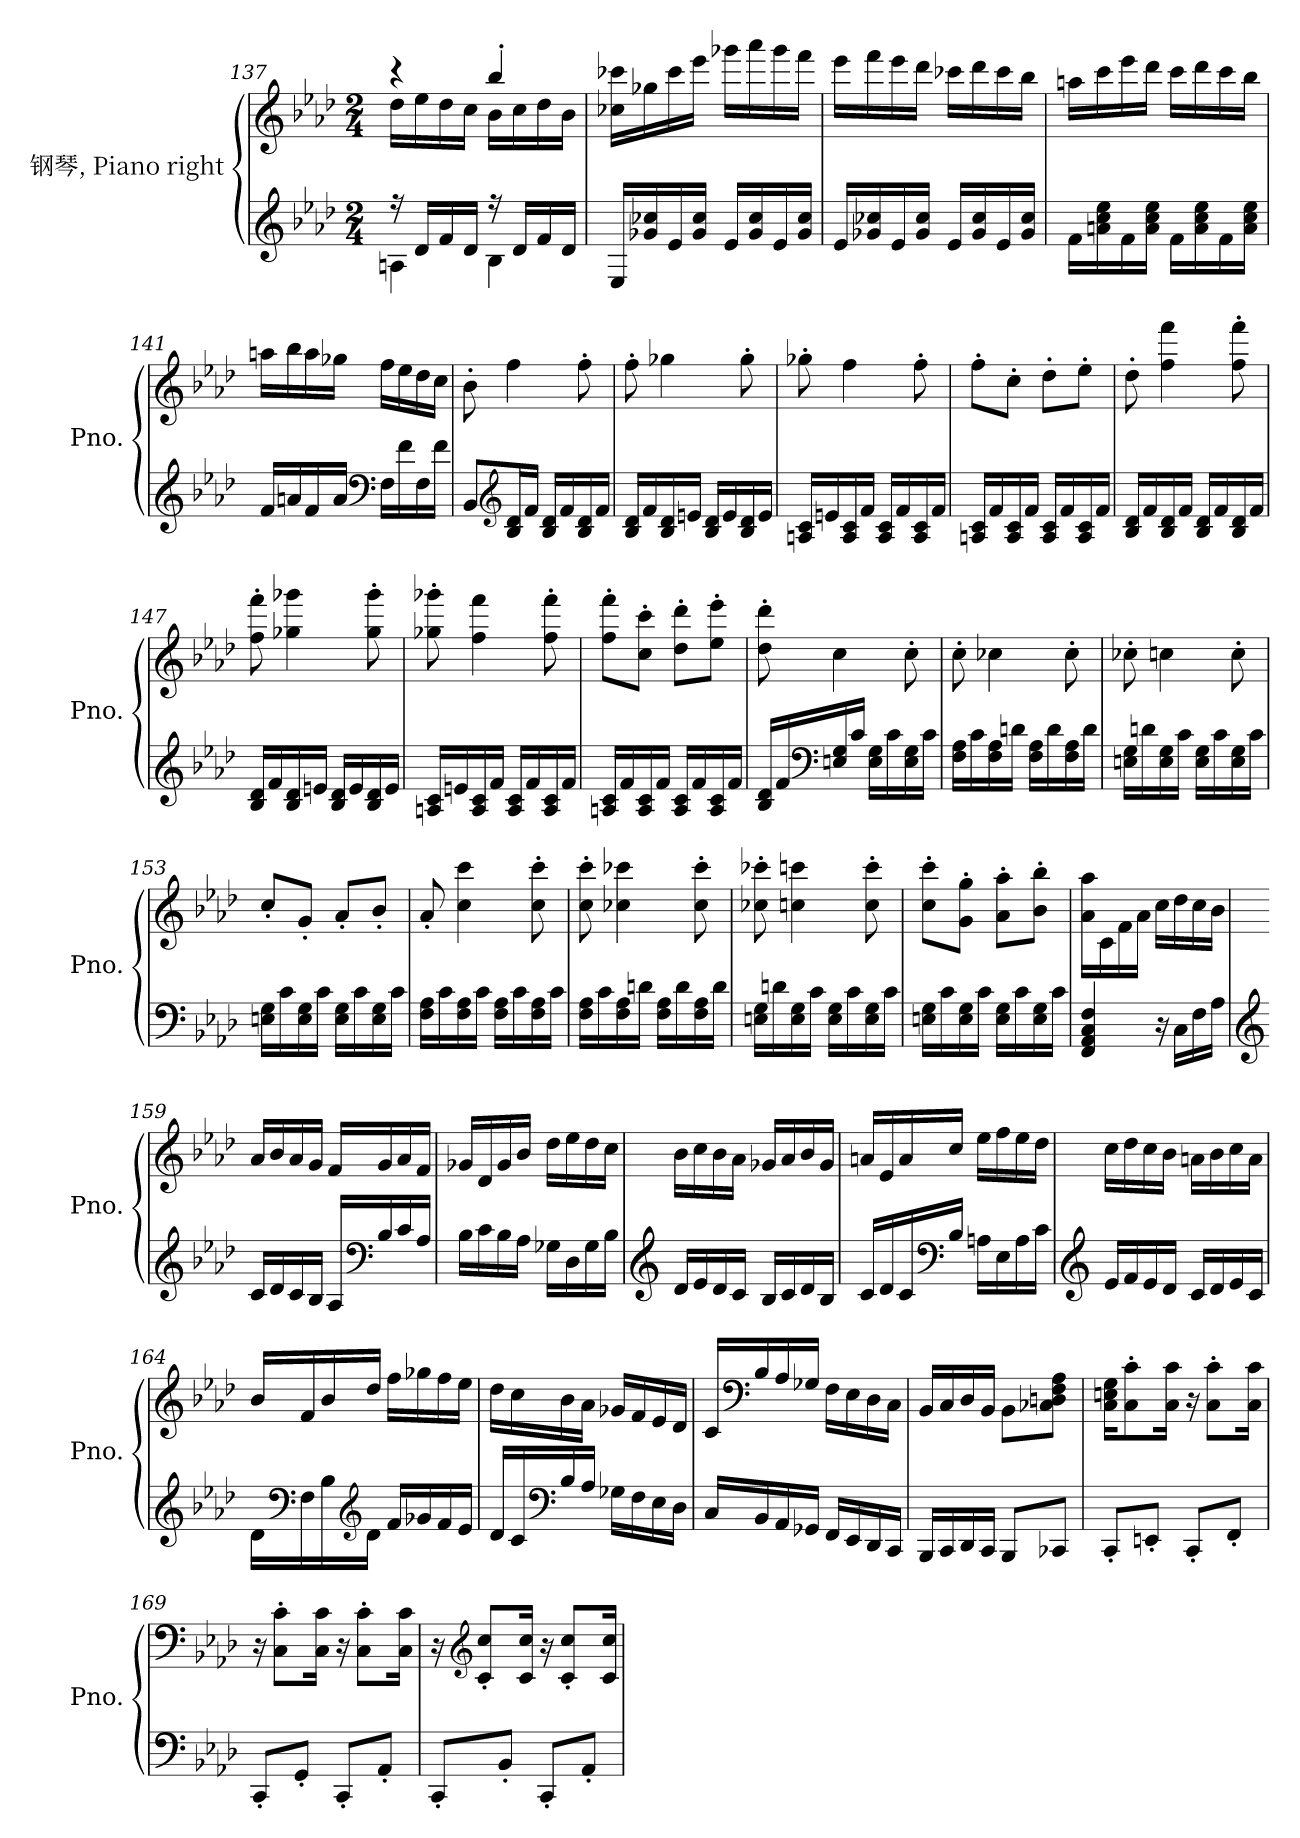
**kern	**kern
*part1	*part1
*staff2	*staff1
*I"钢琴, Piano right	*
*I'Pno.	*
*clefG2	*clefG2
*k[b-e-a-d-]	*k[b-e-a-d-]
*M2/4	*M2/4
=137	=137
*^	*^
16r	4An\	4r	16dd-\LL
*	*	*MM144	*
16d-/LL	.	.	16ee-\
16f/	.	.	16dd-\
*	*	*MM143	*
16d-/JJ	.	.	16cc\JJ
16r	4B-\	4bb-'/	16b-\LL
16d-/LL	.	.	16cc\
16f/	.	.	16dd-\
16d-/JJ	.	.	16b-\JJ
*v	*v	*	*
*	*v	*v
=138	=138
*	*MM144
16E-/LL	16cc-X\ 16ccc-X\LL
16g-X/ 16cc-X/	16gg-X\
16e-/	16ccc-\
16g-/ 16cc-/JJ	16eee-\JJ
16e-/LL	16ggg-X\LL
16g-/ 16cc-/	16aaa-\
*	*MM147
16e-/	16ggg-\
16g-/ 16cc-/JJ	16fff\JJ
=139	=139
16e-/LL	16eee-\LL
16g-X/ 16cc-X/	16fff\
*	*MM147
16e-/	16eee-\
16g-/ 16cc-/JJ	16ddd-\JJ
16e-/LL	16ccc-X\LL
16g-/ 16cc-/	16ddd-\
16e-/	16ccc-\
*	*MM144
16g-/ 16cc-/JJ	16bb-\JJ
!!LO:PB:g=z
=140	=140
16f\LL	16aan\LL
16an\ 16cc\ 16ee-\	16ccc\
*	*MM145
16f\	16eee-\
16a\ 16cc\ 16ee-\JJ	16ddd-\JJ
16f\LL	16ccc\LL
16a\ 16cc\ 16ee-\	16ddd-\
*	*MM144
16f\	16ccc\
16a\ 16cc\ 16ee-\JJ	16bb-\JJ
=141	=141
*	*MM144
16f/LL	16aan\LL
16an/	16bb-\
16f/	16aa\
16a/JJ	16gg-X\JJ
*clefF4	*
16F\LL	16ff\LL
16f\	16ee-\
16F\	16dd-\
16f\JJ	16cc\JJ
=142	=142
*	*MM134
8BB-/L	8b-'\
*clefG2	*
*	*MM142
16B-/ 16d-/L	4ff\
16f/JJ	.
16B-/ 16d-/LL	.
16f/	.
16B-/ 16d-/	8ff'\
16f/JJ	.
=143	=143
*	*MM138
16B-/ 16d-/LL	8ff'\
16f/	.
*	*MM142
16B-/ 16d-/	4gg-X\
16en/JJ	.
16B-/ 16d-/LL	.
16e/	.
16B-/ 16d-/	8gg-'\
16e/JJ	.
!!LO:LB:g=z
=144	=144
*	*MM136
16An/ 16c/LL	8gg-X'\
16en/	.
*	*MM142
16A/ 16c/	4ff\
16f/JJ	.
16A/ 16c/LL	.
16f/	.
16A/ 16c/	8ff'\
16f/JJ	.
=145	=145
*	*MM136
16An/ 16c/LL	8ff'\L
16f/	.
*	*MM141
16A/ 16c/	8cc'\J
16f/JJ	.
16A/ 16c/LL	8dd-'\L
16f/	.
16A/ 16c/	8ee-'\J
16f/JJ	.
=146	=146
*	*MM134
16B-/ 16d-/LL	8dd-'\
16f/	.
*	*MM142
16B-/ 16d-/	4ff\ 4fff\
16f/JJ	.
16B-/ 16d-/LL	.
16f/	.
16B-/ 16d-/	8ff\' 8fff\'
16f/JJ	.
=147	=147
*	*MM138
16B-/ 16d-/LL	8ff\' 8fff\'
16f/	.
*	*MM142
16B-/ 16d-/	4gg-X\ 4ggg-X\
16en/JJ	.
16B-/ 16d-/LL	.
16e/	.
16B-/ 16d-/	8gg-\' 8ggg-\'
16e/JJ	.
!!LO:LB:g=z
=148	=148
*	*MM136
16An/ 16c/LL	8gg-X\' 8ggg-X\'
16en/	.
*	*MM142
16A/ 16c/	4ff\ 4fff\
16f/JJ	.
16A/ 16c/LL	.
16f/	.
16A/ 16c/	8ff\' 8fff\'
16f/JJ	.
=149	=149
*	*MM136
16An/ 16c/LL	8ff\' 8fff\'L
16f/	.
*	*MM141
16A/ 16c/	8cc\' 8ccc\'J
16f/JJ	.
16A/ 16c/LL	8dd-\' 8ddd-\'L
16f/	.
16A/ 16c/	8ee-\' 8eee-\'J
16f/JJ	.
=150	=150
*	*MM134
16B-/ 16d-/LL	8dd-\' 8ddd-\'
16f/	.
*clefF4	*
*	*MM142
16En/ 16G/	4cc\
16c/JJ	.
16E\ 16G\LL	.
16c\	.
16E\ 16G\	8cc'\
16c\JJ	.
=151	=151
*	*MM138
16F\ 16A-\LL	8cc'\
16c\	.
*	*MM142
16F\ 16A-\	4cc-X\
16dn\JJ	.
16F\ 16A-\LL	.
16d\	.
16F\ 16A-\	8cc-'\
16d\JJ	.
!!LO:LB:g=z
=152	=152
*	*MM136
16En\ 16G\LL	8cc-X'\
16dn\	.
*	*MM142
16E\ 16G\	4ccn\
16c\JJ	.
16E\ 16G\LL	.
16c\	.
16E\ 16G\	8cc'\
16c\JJ	.
=153	=153
*	*MM136
16En\ 16G\LL	8cc'/L
16c\	.
*	*MM141
16E\ 16G\	8g'/J
16c\JJ	.
16E\ 16G\LL	8a-'/L
16c\	.
16E\ 16G\	8b-'/J
16c\JJ	.
=154	=154
*	*MM134
16F\ 16A-\LL	8a-'/
16c\	.
*	*MM142
16F\ 16A-\	4cc\ 4ccc\
16c\JJ	.
16F\ 16A-\LL	.
16c\	.
16F\ 16A-\	8cc\' 8ccc\'
16c\JJ	.
=155	=155
*	*MM138
16F\ 16A-\LL	8cc\' 8ccc\'
16c\	.
*	*MM142
16F\ 16A-\	4cc-X\ 4ccc-X\
16dn\JJ	.
16F\ 16A-\LL	.
16d\	.
16F\ 16A-\	8cc-\' 8ccc-\'
16d\JJ	.
!!LO:LB:g=z
=156	=156
*	*MM136
16En\ 16G\LL	8cc-X\' 8ccc-X\'
16dn\	.
*	*MM142
16E\ 16G\	4ccn\ 4cccn\
16c\JJ	.
16E\ 16G\LL	.
16c\	.
16E\ 16G\	8cc\' 8ccc\'
16c\JJ	.
=157	=157
*	*MM136
16En\ 16G\LL	8cc\' 8ccc\'L
16c\	.
*	*MM141
16E\ 16G\	8g\' 8gg\'J
16c\JJ	.
16E\ 16G\LL	8a-\' 8aa-\'L
16c\	.
16E\ 16G\	8b-\' 8bb-\'J
16c\JJ	.
=158	=158
*	*MM110
4FF/ 4AA-/ 4C/ 4F/	16a-\ 16aa-\LL
*	*MM142
.	16c\
.	16f\
.	16a-\JJ
16r	16cc\LL
16C\LL	16dd-\
*	*MM143
16F\	16cc\
16A-\JJ	16b-\JJ
=159	=159
*clefG2	*
16c/LL	16a-/LL
16d-/	16b-/
16c/	16a-/
16B-/JJ	16g/JJ
16A-/LL	16f/LL
*clefF4	*
16B-/	16g/
16c/	16a-/
16A-/JJ	16f/JJ
!!LO:LB:g=z
=160	=160
*	*MM137
16B-\LL	16g-X/LL
*	*MM142
16c\	16d-/
16B-\	16g-/
16A-\JJ	16b-/JJ
16G-X\LL	16dd-\LL
16D-\	16ee-\
*	*MM143
16G-\	16dd-\
16B-\JJ	16cc\JJ
=161	=161
*clefG2	*
16d-/LL	16b-\LL
16e-/	16cc\
16d-/	16b-\
16c/JJ	16a-\JJ
16B-/LL	16g-X/LL
16c/	16a-/
16d-/	16b-/
16B-/JJ	16g-/JJ
=162	=162
*	*MM139
16c/LL	16an/LL
*	*MM142
16d-/	16e-/
16c/	16a/
*clefF4	*
16B-/JJ	16cc/JJ
16An\LL	16ee-\LL
16E-\	16ff\
*	*MM143
16A\	16ee-\
16c\JJ	16dd-\JJ
=163	=163
*clefG2	*
16e-/LL	16cc\LL
16f/	16dd-\
16e-/	16cc\
16d-/JJ	16b-\JJ
16c/LL	16an\LL
16d-/	16b-\
16e-/	16cc\
16c/JJ	16a\JJ
!!LO:PB:g=z
=164	=164
*	*MM139
16d-\LL	16b-/LL
*clefF4	*
*	*MM142
16F\	16f/
16B-\	16b-/
*clefG2	*
16d-\JJ	16dd-/JJ
16f/LL	16ff\LL
16g-X/	16gg-X\
*	*MM143
16f/	16ff\
16e-/JJ	16ee-\JJ
=165	=165
16d-/LL	16dd-\LL
16c/	16cc\
*clefF4	*
16B-/	16b-\
16A-/JJ	16a-\JJ
16G-X\LL	16g-X/LL
16F\	16f/
16E-\	16e-/
16D-\JJ	16d-/JJ
=166	=166
16C/LL	16c/LL
*	*clefF4
16BB-/	16B-/
16AA-/	16A-/
16GG-X/JJ	16G-X/JJ
16FF/LL	16F\LL
16EE-/	16E-\
16DD-/	16D-\
16CC/JJ	16C\JJ
!!LO:LB:g=z
=167	=167
16BBB-/LL	16BB-/LL
16CC/	16C/
16DD-/	16D-/
16CC/JJ	16BB-/JJ
*	*MM121
8BBB-/L	8BB-\L
*	*MM91
8CC-X/J	8C-X\ 8Dn\ 8F\ 8A-\J
=168	=168
*	*MM139
8CC'/L	16C\ 16En\ 16G\KL
.	8C\' 8c\'
8EEn'/J	.
.	16C\ 16c\Jk
8CC'/L	16r
.	8C\' 8c\'L
8FF'/J	.
.	16C\ 16c\Jk
=169	=169
8CC'/L	16r
.	8C\' 8c\'L
8GG'/J	.
.	16C\ 16c\Jk
8CC'/L	16r
*	*MM142
.	8C\' 8c\'L
8AA-'/J	.
.	16C\ 16c\Jk
=170	=170
8CC'/L	16r
*	*clefG2
.	8c/' 8cc/'L
8BB-'/J	.
.	16c/ 16cc/Jk
8CC'/L	16r
.	8c/' 8cc/'L
8AA-'/J	.
.	16c/ 16cc/Jk
=	=
*-	*-
